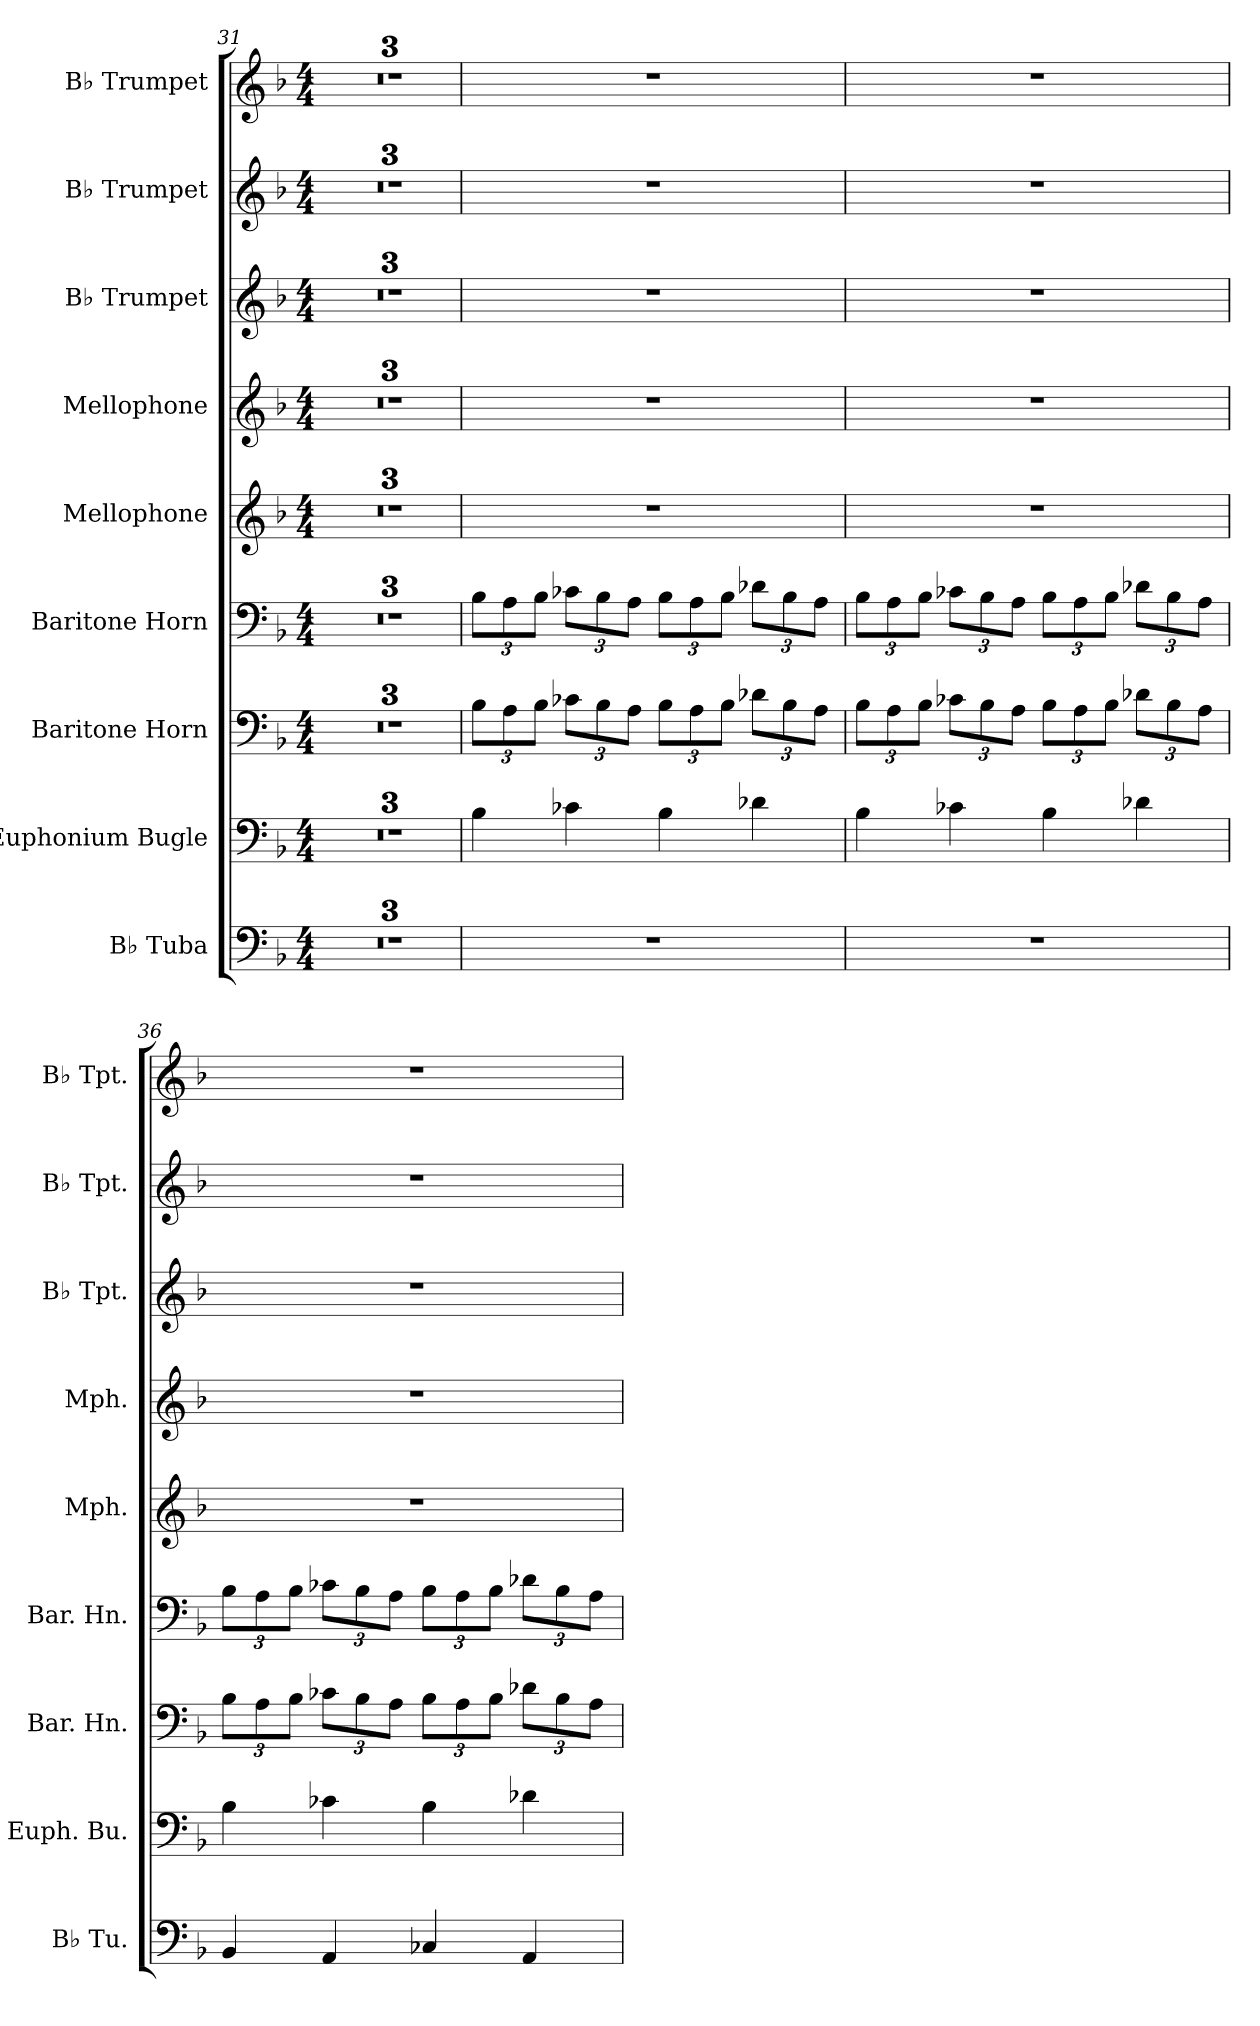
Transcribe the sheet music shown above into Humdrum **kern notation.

**kern	**kern	**kern	**kern	**kern	**kern	**kern	**kern	**kern
*part9	*part8	*part7	*part6	*part5	*part4	*part3	*part2	*part1
*staff9	*staff8	*staff7	*staff6	*staff5	*staff4	*staff3	*staff2	*staff1
*I"B♭ Tuba	*I"Euphonium Bugle	*I"Baritone Horn	*I"Baritone Horn	*I"Mellophone	*I"Mellophone	*I"B♭ Trumpet	*I"B♭ Trumpet	*I"B♭ Trumpet
*I'B♭ Tu.	*I'Euph. Bu.	*I'Bar. Hn.	*I'Bar. Hn.	*I'Mph.	*I'Mph.	*I'B♭ Tpt.	*I'B♭ Tpt.	*I'B♭ Tpt.
!!LO:PB:g=z
*clefF4	*clefF4	*clefF4	*clefF4	*clefG2	*clefG2	*clefG2	*clefG2	*clefG2
*	*	*	*	*ITrd4c7	*ITrd4c7	*ITrd1c2	*ITrd1c2	*ITrd1c2
*k[b-]	*k[b-]	*k[b-]	*k[b-]	*k[b-e-]	*k[b-e-]	*k[b-e-a-]	*k[b-e-a-]	*k[b-e-a-]
*M4/4	*M4/4	*M4/4	*M4/4	*M4/4	*M4/4	*M4/4	*M4/4	*M4/4
=31	=31	=31	=31	=31	=31	=31	=31	=31
1r	1r	1r	1r	1r	1r	1r	1r	1r
=32	=32	=32	=32	=32	=32	=32	=32	=32
1r	1r	1r	1r	1r	1r	1r	1r	1r
=33	=33	=33	=33	=33	=33	=33	=33	=33
1r	1r	1r	1r	1r	1r	1r	1r	1r
=34	=34	=34	=34	=34	=34	=34	=34	=34
*	*	*Xbrackettup	*Xbrackettup	*	*	*	*	*
*	*	*	*	*	*	*	*	*MM156
1r	4B-\	12B-\L	12B-\L	1r	1r	1r	1r	1r
.	.	12A\	12A\	.	.	.	.	.
.	.	12B-\J	12B-\J	.	.	.	.	.
.	4c-X\	12c-X\L	12c-X\L	.	.	.	.	.
.	.	12B-\	12B-\	.	.	.	.	.
.	.	12A\J	12A\J	.	.	.	.	.
.	4B-\	12B-\L	12B-\L	.	.	.	.	.
.	.	12A\	12A\	.	.	.	.	.
.	.	12B-\J	12B-\J	.	.	.	.	.
.	4d-X\	12d-X\L	12d-X\L	.	.	.	.	.
.	.	12B-\	12B-\	.	.	.	.	.
.	.	12A\J	12A\J	.	.	.	.	.
=35	=35	=35	=35	=35	=35	=35	=35	=35
1r	4B-\	12B-\L	12B-\L	1r	1r	1r	1r	1r
.	.	12A\	12A\	.	.	.	.	.
.	.	12B-\J	12B-\J	.	.	.	.	.
.	4c-X\	12c-X\L	12c-X\L	.	.	.	.	.
.	.	12B-\	12B-\	.	.	.	.	.
.	.	12A\J	12A\J	.	.	.	.	.
.	4B-\	12B-\L	12B-\L	.	.	.	.	.
.	.	12A\	12A\	.	.	.	.	.
.	.	12B-\J	12B-\J	.	.	.	.	.
.	4d-X\	12d-X\L	12d-X\L	.	.	.	.	.
.	.	12B-\	12B-\	.	.	.	.	.
.	.	12A\J	12A\J	.	.	.	.	.
!!LO:PB:g=z
=36	=36	=36	=36	=36	=36	=36	=36	=36
4BB-/	4B-\	12B-\L	12B-\L	1r	1r	1r	1r	1r
.	.	12A\	12A\	.	.	.	.	.
.	.	12B-\J	12B-\J	.	.	.	.	.
4AA/	4c-X\	12c-X\L	12c-X\L	.	.	.	.	.
.	.	12B-\	12B-\	.	.	.	.	.
.	.	12A\J	12A\J	.	.	.	.	.
4C-X/	4B-\	12B-\L	12B-\L	.	.	.	.	.
.	.	12A\	12A\	.	.	.	.	.
.	.	12B-\J	12B-\J	.	.	.	.	.
4AA/	4d-X\	12d-X\L	12d-X\L	.	.	.	.	.
.	.	12B-\	12B-\	.	.	.	.	.
.	.	12A\J	12A\J	.	.	.	.	.
=	=	=	=	=	=	=	=	=
*-	*-	*-	*-	*-	*-	*-	*-	*-
